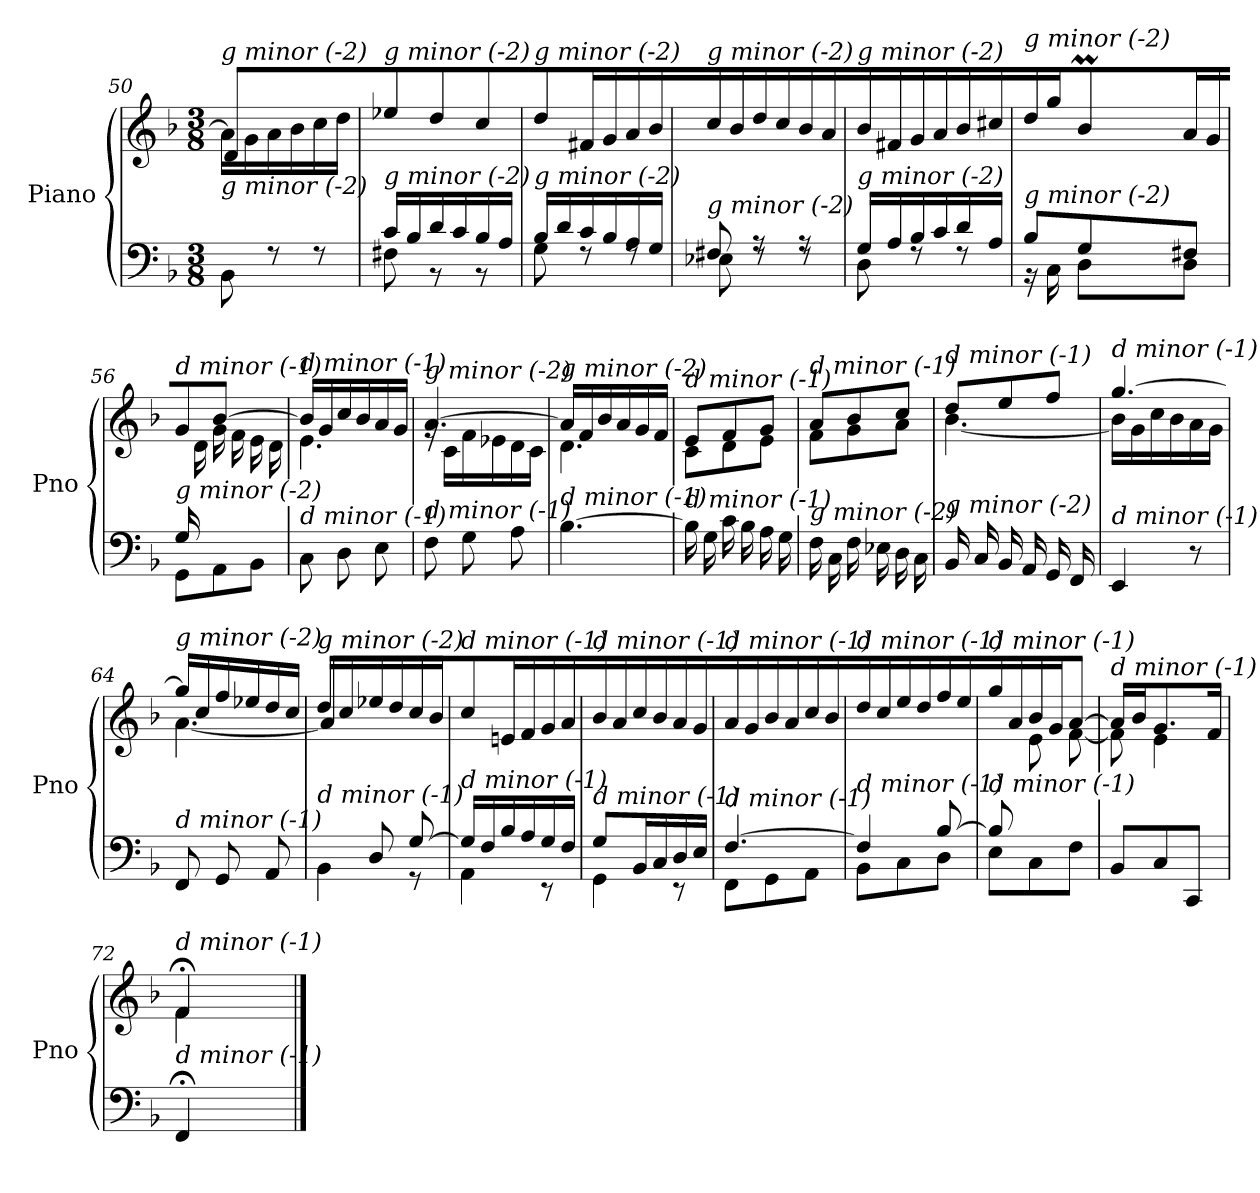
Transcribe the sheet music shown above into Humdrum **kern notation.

**kern	**kern
*part1	*part1
*staff2	*staff1
*I"Piano	*
*I'Pno	*
*clefF4	*clefG2
*k[b-]	*k[b-]
*M3/8	*M3/8
=50	=50
*^	*^
!	!	!LO:TX:i:t=g minor (-2)	!
!LO:TX:i:t=g minor (-2)	!	!	!
8ryy	8BB-\	16a\LL]	8d\L
.	.	16g\	.
16F#X/L	8rF	16a\	4ryy
16G/	.	16b-\	.
16A/	8rF	16cc\	.
16B-/JJ	.	16dd\JJ	.
*	*	*v	*v
!!LO:LB:g=z
=51	=51	=51
!	!	!LO:TX:i:t=g minor (-2)
!LO:TX:i:t=g minor (-2)	!	!
16c/LL	8F#X\	8ee-X/L
16B-/	.	.
16d/	8r	8dd/
16c/	.	.
16B-/	8r	8cc/J
16A/JJ	.	.
!!LO:LB:g=z
=52	=52	=52
!	!	!LO:TX:i:t=g minor (-2)
!LO:TX:i:t=g minor (-2)	!	!
16B-/LL	8G\	8dd/L
16d/	.	.
16c/	8rF	16f#X/L
16B-/	.	16g/
16A/	8rF	16a/
16G/JJ	.	16b-/JJ
=53	=53	=53
!	!	!LO:TX:i:t=g minor (-2)
!LO:TX:i:t=g minor (-2)	!	!
8F#X/	8E-X\	16cc/LL
.	.	16b-/
8r	8rF	16dd/
.	.	16cc/
8r	8rF	16b-/
.	.	16a/JJ
=54	=54	=54
!	!	!LO:TX:i:t=g minor (-2)
!LO:TX:i:t=g minor (-2)	!	!
16G/LL	8D\	16b-/LL
16A/	.	16f#X/
16B-/	8rF	16g/
16c/	.	16a/
16d/	8rF	16b-/
16A/JJ	.	16cc#X/JJ
=55	=55	=55
*	*^	*^
!	!	!	!LO:TX:i:t=g minor (-2)	!
!LO:TX:i:t=g minor (-2)	!	!	!	!
8ryy	8B-/L	16r	16dd\LL	8ryy
.	.	16C\	16gg\J	.
8ryy	8G/	8D\L	8b-M\	64ccyy
.	.	.	.	64b-yy
.	.	.	.	64ccyy
.	.	.	.	[64b-yy
.	.	.	.	16b-yy]
8ryy	8F#X/J	8D\J	16a\L	8ryy
.	.	.	16g\JJ	.
*	*v	*v	*	*
=56	=56	=56	=56
!	!	!LO:TX:i:t=d minor (-1)	!
!LO:TX:i:t=g minor (-2)	!	!	!
16G/LL	8GG\L	8g/	16ryy
4ryy	.	.	16d\
.	8AA\	[4b-/	16g\
.	.	.	16f\
.	8BB-\J	.	16e\
16ryy	.	.	16d\JJ
*v	*v	*	*
=57	=57	=57
!	!LO:TX:i:t=d minor (-1)	!
!LO:TX:i:t=d minor (-1)	!	!
8C\L	16b-/LL]	4.e\
.	16g/	.
8D\	16cc/	.
.	16b-/	.
8E\J	16a/	.
.	16g/JJ	.
!!LO:LB:g=z	!!
=58	=58	=58
!	!LO:TX:i:t=g minor (-2)	!
!LO:TX:i:t=d minor (-1)	!	!
8F\L	[4.a/	16rg
.	.	16c\LL
8G\	.	16f\
.	.	16e-X\
8A\J	.	16d\
.	.	16c\JJ
!!LO:LB:g=z	!!
=59	=59	=59
!	!LO:TX:i:t=g minor (-2)	!
!LO:TX:i:t=d minor (-1)	!	!
[4.B-\	16a/LL]	4.d\
.	16f/	.
.	16b-/	.
.	16a/	.
.	16g/	.
.	16f/JJ	.
=60	=60	=60
!	!LO:TX:i:t=d minor (-1)	!
!LO:TX:i:t=d minor (-1)	!	!
16B-\LL]	8e/L	8c\L
16G\	.	.
16c\	8f/	8d\
16B-\	.	.
16A\	8g/J	8e\J
16G\JJ	.	.
=61	=61	=61
!	!LO:TX:i:t=d minor (-1)	!
!LO:TX:i:t=g minor (-2)	!	!
16F\LL	8a/L	8f\L
16C\	.	.
16F\	8b-/	8g\
16E-X\	.	.
16D\	8cc/J	8a\J
16C\JJ	.	.
=62	=62	=62
!	!LO:TX:i:t=d minor (-1)	!
!LO:TX:i:t=g minor (-2)	!	!
16BB-/LL	8dd/L	[4.b-\
16C/	.	.
16BB-/	8ee/	.
16AA/	.	.
16GG/	8ff/J	.
16FF/JJ	.	.
=63	=63	=63
!	!LO:TX:i:t=d minor (-1)	!
!LO:TX:i:t=d minor (-1)	!	!
4EE/	[4.gg/	16b-\LL]
.	.	16g\
.	.	16cc\
.	.	16b-\
8r	.	16a\
.	.	16g\JJ
=64	=64	=64
!	!LO:TX:i:t=g minor (-2)	!
!LO:TX:i:t=d minor (-1)	!	!
8FF/L	16gg/LL]	[4.a\
.	16cc/	.
8GG/	16ff/	.
.	16ee-X/	.
8AA/J	16dd/	.
.	16cc/JJ	.
=65	=65	=65
*^	*	*
!	!	!LO:TX:i:t=g minor (-2)	!
!LO:TX:i:t=d minor (-1)	!	!	!
8ryy	4BB-\	16dd/LL	8a\L]
.	.	16cc/	.
8D/	.	16ee-X/	4ryy
.	.	16dd/	.
[8G/J	8r	16cc/	.
.	.	16b-/JJ	.
*	*	*v	*v
!!LO:LB:g=z
=66	=66	=66
!	!	!LO:TX:i:t=d minor (-1)
!LO:TX:i:t=d minor (-1)	!	!
16G/LL]	4AA\	8cc/L
16F/	.	.
16B-/	.	16en/L
16A/	.	16f/
16G/	8r	16g/
16F/JJ	.	16a/JJ
=67	=67	=67
!	!	!LO:TX:i:t=d minor (-1)
!LO:TX:i:t=d minor (-1)	!	!
8G/L	4GG\	16b-/LL
.	.	16a/
16BB-/L	.	16cc/
16C/	.	16b-/
16D/	8r	16a/
16E/JJ	.	16g/JJ
=68	=68	=68
!	!	!LO:TX:i:t=d minor (-1)
!LO:TX:i:t=d minor (-1)	!	!
[4.F/	8FF\L	16a/LL
.	.	16g/
.	8GG\	16b-/
.	.	16a/
.	8AA\J	16cc/
.	.	16b-/JJ
=69	=69	=69
!	!	!LO:TX:i:t=d minor (-1)
!LO:TX:i:t=d minor (-1)	!	!
4F/]	8BB-\L	16dd/LL
.	.	16cc/
.	8C\	16ee/
.	.	16dd/
[8B-/	8D\J	16ff/
.	.	16ee/JJ
=70	=70	=70
*	*	*^
!	!	!LO:TX:i:t=d minor (-1)	!
!LO:TX:i:t=d minor (-1)	!	!	!
8B-/L]	8E\L	16gg/LL	8ryy
.	.	16a/	.
4ryy	8C\	16b-/	8e\
.	.	16g/J	.
.	8F\J	[8a/J	[8f\J
=71	=71	=71	=71
!	!	!LO:TX:i:t=d minor (-1)	!
!LO:TX:i:t=d minor (-1)	!	!	!
*v	*v	*	*
8BB-/L	16a/LL]	8f\]
.	16b-/J	.
8C/	8.g/	4e\
8CC/J	.	.
.	16f/Jk	.
=72	=72	=72
!	!LO:TX:i:t=d minor (-1)	!
!LO:TX:i:t=d minor (-1)	!	!
4FF;/	4f;</	4f\
*	*v	*v
==	==
*-	*-
